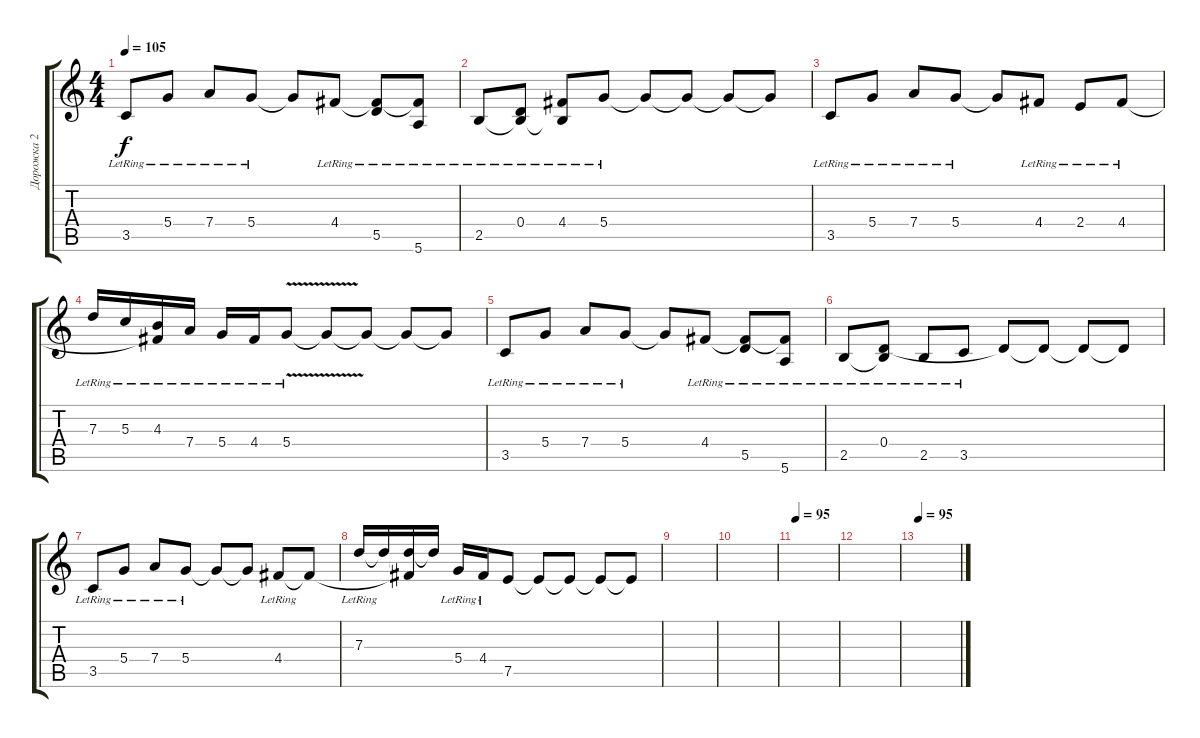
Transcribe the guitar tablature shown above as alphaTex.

\track ("Дорожка 2" "Дорожка 2") {instrument acousticguitarsteel}
\staff {score tabs}
\tuning (E4 B3 G3 D3 A2 E2) {hide}
\ts (4 4)
\tempo 105
\clef g2
\ks c
3.5{lr}.8{dy f} 5.4{lr}.8 7.4{lr}.8 5.4{lr}.8 5.4{t}.8 4.4{lr}.8 (4.4{t} 5.5{lr}).8 (4.4{t} 5.6{lr}).8 |
2.5{lr}.8 (0.4{lr} 2.5{t}).8 (4.4{lr} 2.5{t}).8 5.4{lr}.8 5.4{t}.8 5.4{t}.8 5.4{t}.8 5.4{t}.8 |
3.5{lr}.8 5.4{lr}.8 7.4{lr}.8 5.4{lr}.8 5.4{t}.8 4.4{lr}.8 2.4{lr}.8 4.4{lr}.8 |
7.3{lr}.16 5.3{lr}.16 (4.3{lr} 4.4{t}).16 7.4{lr}.16 5.4{lr}.16 4.4{lr}.16 5.4{v lr}.8 5.4{t}.8 5.4{t}.8 5.4{t}.8 5.4{t}.8 |
3.5{lr}.8 5.4{lr}.8 7.4{lr}.8 5.4{lr}.8 5.4{t}.8 4.4{lr}.8 (4.4{t} 5.5{lr}).8 (4.4{t} 5.6{lr}).8 |
2.5{lr}.8 (0.4{lr} 2.5{t}).8 2.5{lr}.8 3.5{lr}.8 0.4{t}.8 0.4{t}.8 0.4{t}.8 0.4{t}.8 |
3.5{lr}.8 5.4{lr}.8 7.4{lr}.8 5.4{lr}.8 5.4{t}.8 5.4{t}.8 4.4{lr}.8 4.4{t}.8 |
7.3{lr}.16 7.3{t}.16 (7.3{t} 4.4{t}).16 7.3{t}.16 5.4{lr}.16 4.4{lr}.16 7.5.8 7.5{t}.8 7.5{t}.8 7.5{t}.8 7.5{t}.8 |
|
|
\tempo 95
|
|
\tempo 95
